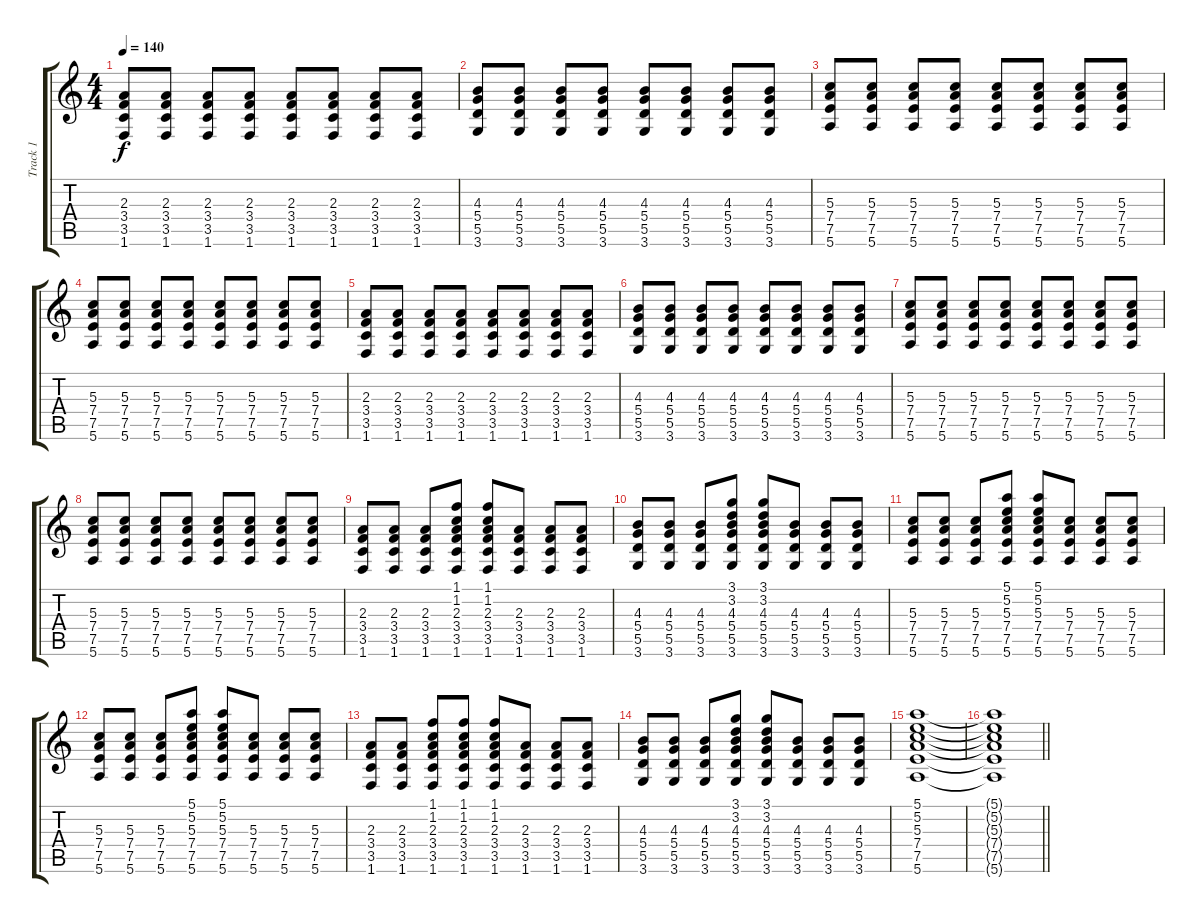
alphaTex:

\track ("Track 1" "Track 1") {instrument distortionguitar}
\staff {score tabs}
\tuning (E4 B3 G3 D3 A2 E2) {hide}
\ts (4 4)
\tempo 140
\clef g2
\ks c
(2.3 3.4 3.5 1.6).8{dy f} (2.3 3.4 3.5 1.6).8 (2.3 3.4 3.5 1.6).8 (2.3 3.4 3.5 1.6).8 (2.3 3.4 3.5 1.6).8 (2.3 3.4 3.5 1.6).8 (2.3 3.4 3.5 1.6).8 (2.3 3.4 3.5 1.6).8 |
(4.3 5.4 5.5 3.6).8 (4.3 5.4 5.5 3.6).8 (4.3 5.4 5.5 3.6).8 (4.3 5.4 5.5 3.6).8 (4.3 5.4 5.5 3.6).8 (4.3 5.4 5.5 3.6).8 (4.3 5.4 5.5 3.6).8 (4.3 5.4 5.5 3.6).8 |
(5.3 7.4 7.5 5.6).8 (5.3 7.4 7.5 5.6).8 (5.3 7.4 7.5 5.6).8 (5.3 7.4 7.5 5.6).8 (5.3 7.4 7.5 5.6).8 (5.3 7.4 7.5 5.6).8 (5.3 7.4 7.5 5.6).8 (5.3 7.4 7.5 5.6).8 |
(5.3 7.4 7.5 5.6).8 (5.3 7.4 7.5 5.6).8 (5.3 7.4 7.5 5.6).8 (5.3 7.4 7.5 5.6).8 (5.3 7.4 7.5 5.6).8 (5.3 7.4 7.5 5.6).8 (5.3 7.4 7.5 5.6).8 (5.3 7.4 7.5 5.6).8 |
(2.3 3.4 3.5 1.6).8 (2.3 3.4 3.5 1.6).8 (2.3 3.4 3.5 1.6).8 (2.3 3.4 3.5 1.6).8 (2.3 3.4 3.5 1.6).8 (2.3 3.4 3.5 1.6).8 (2.3 3.4 3.5 1.6).8 (2.3 3.4 3.5 1.6).8 |
(4.3 5.4 5.5 3.6).8 (4.3 5.4 5.5 3.6).8 (4.3 5.4 5.5 3.6).8 (4.3 5.4 5.5 3.6).8 (4.3 5.4 5.5 3.6).8 (4.3 5.4 5.5 3.6).8 (4.3 5.4 5.5 3.6).8 (4.3 5.4 5.5 3.6).8 |
(5.3 7.4 7.5 5.6).8 (5.3 7.4 7.5 5.6).8 (5.3 7.4 7.5 5.6).8 (5.3 7.4 7.5 5.6).8 (5.3 7.4 7.5 5.6).8 (5.3 7.4 7.5 5.6).8 (5.3 7.4 7.5 5.6).8 (5.3 7.4 7.5 5.6).8 |
(5.3 7.4 7.5 5.6).8 (5.3 7.4 7.5 5.6).8 (5.3 7.4 7.5 5.6).8 (5.3 7.4 7.5 5.6).8 (5.3 7.4 7.5 5.6).8 (5.3 7.4 7.5 5.6).8 (5.3 7.4 7.5 5.6).8 (5.3 7.4 7.5 5.6).8 |
(2.3 3.4 3.5 1.6).8 (2.3 3.4 3.5 1.6).8 (2.3 3.4 3.5 1.6).8 (1.1 1.2 2.3 3.4 3.5 1.6).8 (1.1 1.2 2.3 3.4 3.5 1.6).8 (2.3 3.4 3.5 1.6).8 (2.3 3.4 3.5 1.6).8 (2.3 3.4 3.5 1.6).8 |
(4.3 5.4 5.5 3.6).8 (4.3 5.4 5.5 3.6).8 (4.3 5.4 5.5 3.6).8 (3.1 3.2 4.3 5.4 5.5 3.6).8 (3.1 3.2 4.3 5.4 5.5 3.6).8 (4.3 5.4 5.5 3.6).8 (4.3 5.4 5.5 3.6).8 (4.3 5.4 5.5 3.6).8 |
(5.3 7.4 7.5 5.6).8 (5.3 7.4 7.5 5.6).8 (5.3 7.4 7.5 5.6).8 (5.1 5.2 5.3 7.4 7.5 5.6).8 (5.1 5.2 5.3 7.4 7.5 5.6).8 (5.3 7.4 7.5 5.6).8 (5.3 7.4 7.5 5.6).8 (5.3 7.4 7.5 5.6).8 |
(5.3 7.4 7.5 5.6).8 (5.3 7.4 7.5 5.6).8 (5.3 7.4 7.5 5.6).8 (5.1 5.2 5.3 7.4 7.5 5.6).8 (5.1 5.2 5.3 7.4 7.5 5.6).8 (5.3 7.4 7.5 5.6).8 (5.3 7.4 7.5 5.6).8 (5.3 7.4 7.5 5.6).8 |
(2.3 3.4 3.5 1.6).8 (2.3 3.4 3.5 1.6).8 (1.1 1.2 2.3 3.4 3.5 1.6).8 (1.1 1.2 2.3 3.4 3.5 1.6).8 (1.1 1.2 2.3 3.4 3.5 1.6).8 (2.3 3.4 3.5 1.6).8 (2.3 3.4 3.5 1.6).8 (2.3 3.4 3.5 1.6).8 |
(4.3 5.4 5.5 3.6).8 (4.3 5.4 5.5 3.6).8 (4.3 5.4 5.5 3.6).8 (3.1 3.2 4.3 5.4 5.5 3.6).8 (3.1 3.2 4.3 5.4 5.5 3.6).8 (4.3 5.4 5.5 3.6).8 (4.3 5.4 5.5 3.6).8 (4.3 5.4 5.5 3.6).8 |
(5.1 5.2 5.3 7.4 7.5 5.6).1 |
\barLineRight lightlight
(5.1{t} 5.2{t} 5.3{t} 7.4{t} 7.5{t} 5.6{t}).1
